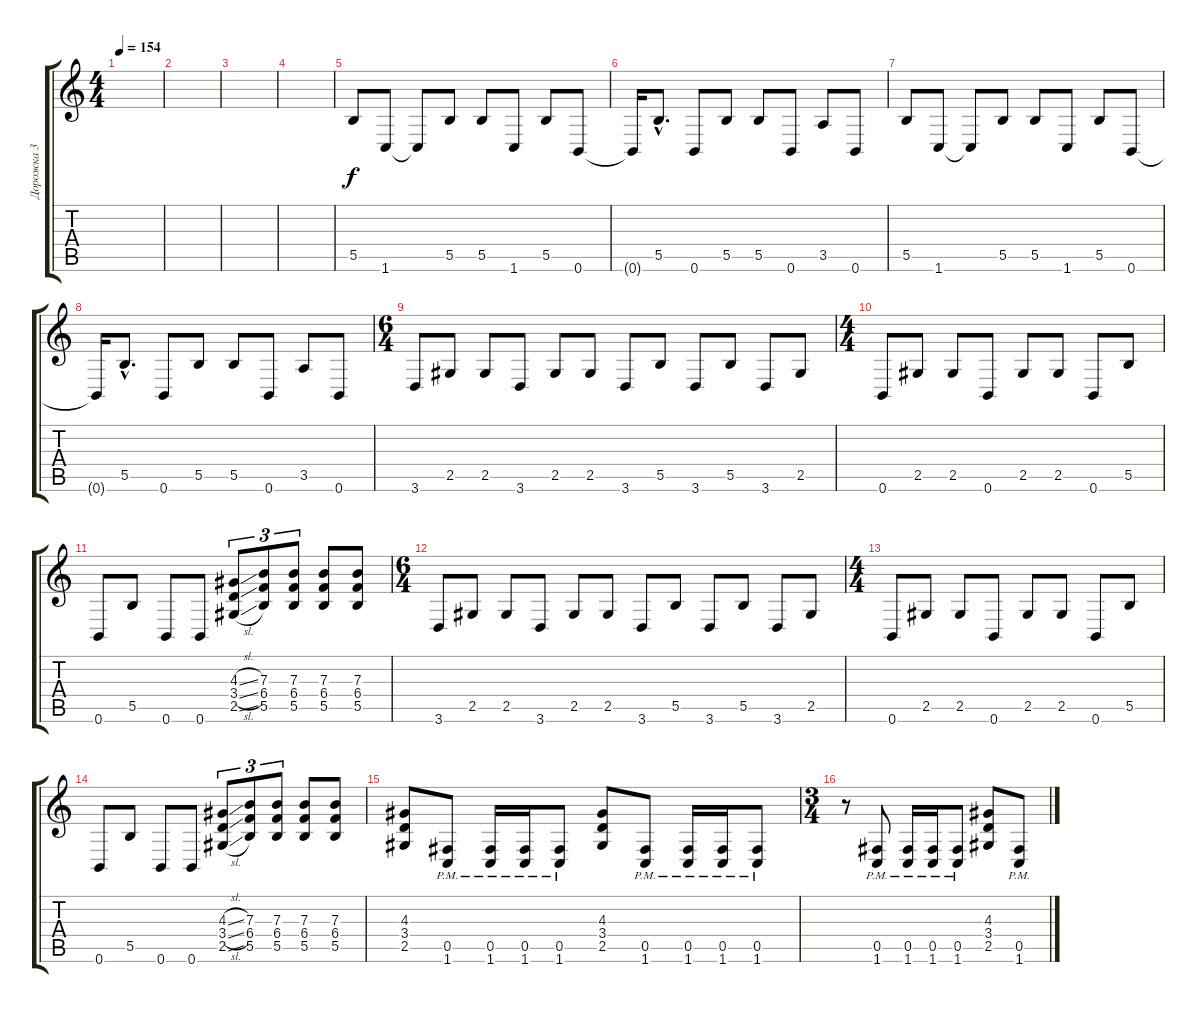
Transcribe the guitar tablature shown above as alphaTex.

\track ("Дорожка 3" "Дорожка 3") {instrument distortionguitar}
\staff {score tabs}
\tuning (Db4 Ab3 E3 B2 Gb2 B1) {hide}
\ts (4 4)
\tempo 154
\clef g2
\ks c
|
|
|
|
5.5.8 1.6.8 1.6{t}.8 5.5.8 5.5.8 1.6.8 5.5.8 0.6.8 |
0.6{t}.16 5.5{hac}.8{d} 0.6.8 5.5.8 5.5.8 0.6.8 3.5.8 0.6.8 |
5.5.8 1.6.8 1.6{t}.8 5.5.8 5.5.8 1.6.8 5.5.8 0.6.8 |
0.6{t}.16 5.5{hac}.8{d} 0.6.8 5.5.8 5.5.8 0.6.8 3.5.8 0.6.8 |
\ts (6 4)
3.6.8 2.5.8 2.5.8 3.6.8 2.5.8 2.5.8 3.6.8 5.5.8 3.6.8 5.5.8 3.6.8 2.5.8 |
\ts (4 4)
0.6.8 2.5.8 2.5.8 0.6.8 2.5.8 2.5.8 0.6.8 5.5.8 |
0.6.8 5.5.8 0.6.8 0.6.8 (4.3{sl} 3.4{sl} 2.5{sl}).8{tu (3 2)} (7.3 6.4 5.5).8{tu (3 2)} (7.3 6.4 5.5).8{tu (3 2)} (7.3 6.4 5.5).8 (7.3 6.4 5.5).8 |
\ts (6 4)
3.6.8 2.5.8 2.5.8 3.6.8 2.5.8 2.5.8 3.6.8 5.5.8 3.6.8 5.5.8 3.6.8 2.5.8 |
\ts (4 4)
0.6.8 2.5.8 2.5.8 0.6.8 2.5.8 2.5.8 0.6.8 5.5.8 |
0.6.8 5.5.8 0.6.8 0.6.8 (4.3{sl} 3.4{sl} 2.5{sl}).8{tu (3 2)} (7.3 6.4 5.5).8{tu (3 2)} (7.3 6.4 5.5).8{tu (3 2)} (7.3 6.4 5.5).8 (7.3 6.4 5.5).8 |
(4.3 3.4 2.5).8 (0.5{pm} 1.6).8 (0.5{pm} 1.6).16 (0.5{pm} 1.6).16 (0.5{pm} 1.6).8 (4.3 3.4 2.5).8 (0.5{pm} 1.6).8 (0.5{pm} 1.6).16 (0.5{pm} 1.6).16 (0.5{pm} 1.6).8 |
\ts (3 4)
r.8 (0.5{pm} 1.6).8 (0.5{pm} 1.6).16 (0.5{pm} 1.6).16 (0.5{pm} 1.6).8 (4.3 3.4 2.5).8 (0.5{pm} 1.6).8
